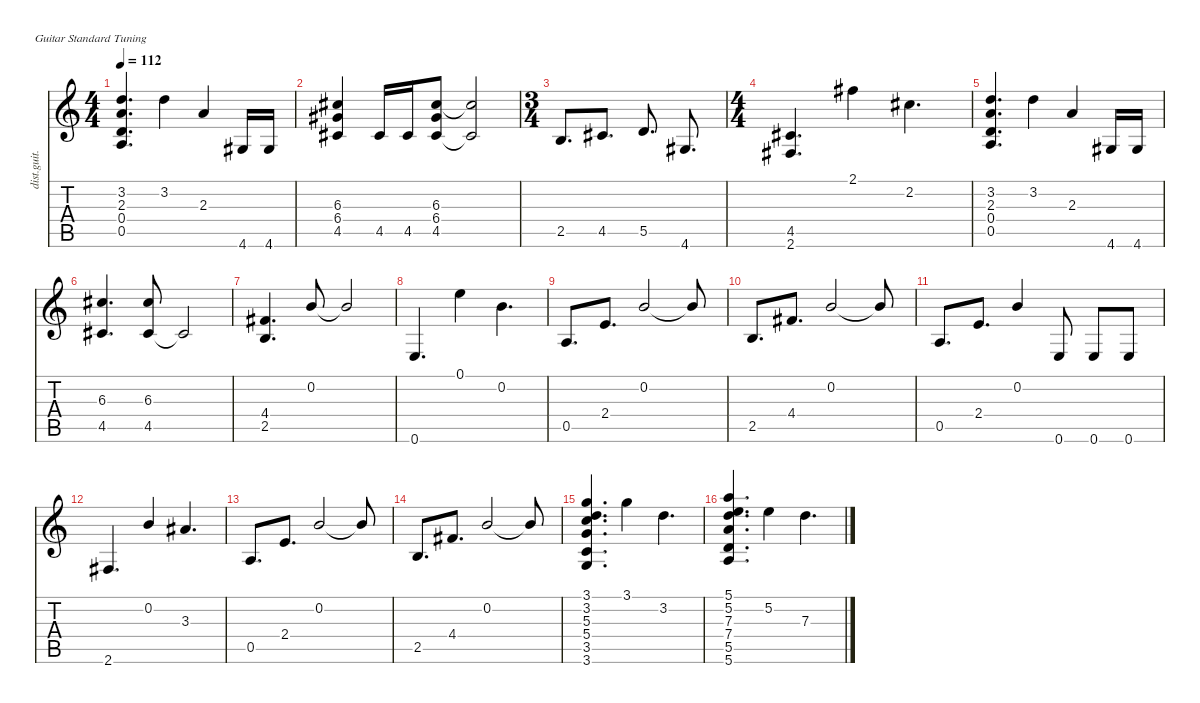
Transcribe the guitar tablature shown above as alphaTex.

\defaultSystemsLayout 4
\hideDynamics
\bracketExtendMode nobrackets
\otherSystemsTrackNameOrientation horizontal
\track ("Guitar" "dist.guit.") {mute instrument distortionguitar}
\staff {score tabs}
\tuning (E4 B3 G3 D3 A2 E2)
\ts (4 4)
\tempo 112
\clef g2
\ks c
(3.2 2.3 0.4 0.5).4{d dy mf beam Up} 3.2.4{beam Down} 2.3.4{beam Up} 4.6{acc #}.16{dy f beam Up} 4.6{acc #}.16{beam Up} |
(6.3{acc #} 6.4{acc #} 4.5{acc #}).4{beam Up} 4.5{acc #}.16{beam Up} 4.5{acc #}.16{beam Up} (6.3{acc #} 6.4{acc #} 4.5{acc #}).8{beam Up} (6.3{t acc #} 4.5{t acc #}).2{beam Up} |
\ts (3 4)
\beaming (8 2 2 2)
2.5.8{d beam Up} 4.5{acc #}.8{d beam Up} 5.5.8{d beam Up} 4.6{acc #}.8{d beam Up} |
\ts (4 4)
\beaming (8 2 2 2 2)
(4.5{acc #} 2.6{acc #}).4{d beam Up} 2.1{acc #}.4{dy mf beam Down} 2.2{acc #}.4{d beam Down} |
(3.2 2.3 0.4 0.5).4{d beam Up} 3.2.4{beam Down} 2.3.4{beam Up} 4.6{acc #}.16{dy f beam Up} 4.6{acc #}.16{beam Up} |
(6.3{acc #} 4.5{acc #}).4{d beam Up} (6.3{acc #} 4.5{acc #}).8{beam Up} 4.5{t acc #}.2{beam Up} |
(4.4{acc #} 2.5).4{d beam Up} 0.2.8{beam Up} 0.2{t}.2{beam Up} |
0.6.4{d beam Up} 0.1.4{dy mf beam Down} 0.2.4{d beam Down} |
0.5.8{d dy f beam Up} 2.4.8{d beam Up} 0.2.2{beam Up} 0.2{t}.8{beam Up} |
2.5.8{d beam Up} 4.4{acc #}.8{d beam Up} 0.2.2{beam Up} 0.2{t}.8{beam Up} |
0.5.8{d beam Up} 2.4.8{d beam Up} 0.2.4{beam Up} 0.6.8{beam Up} 0.6.8{beam Up} 0.6.8{beam Up} |
2.6{acc #}.4{d beam Up} 0.2.4{beam Up} 3.3{acc #}.4{d dy mp beam Up} |
0.5.8{d dy f beam Up} 2.4.8{d beam Up} 0.2.2{beam Up} 0.2{t}.8{beam Up} |
2.5.8{d beam Up} 4.4{acc #}.8{d beam Up} 0.2.2{beam Up} 0.2{t}.8{beam Up} |
(3.1 3.2 5.3 5.4 3.5 3.6).4{d beam Up} 3.1.4{beam Down} 3.2.4{d beam Down} |
(5.1 5.2 7.3 7.4 5.5 5.6).4{d beam Up} 5.2.4{beam Down} 7.3.4{d beam Down}
